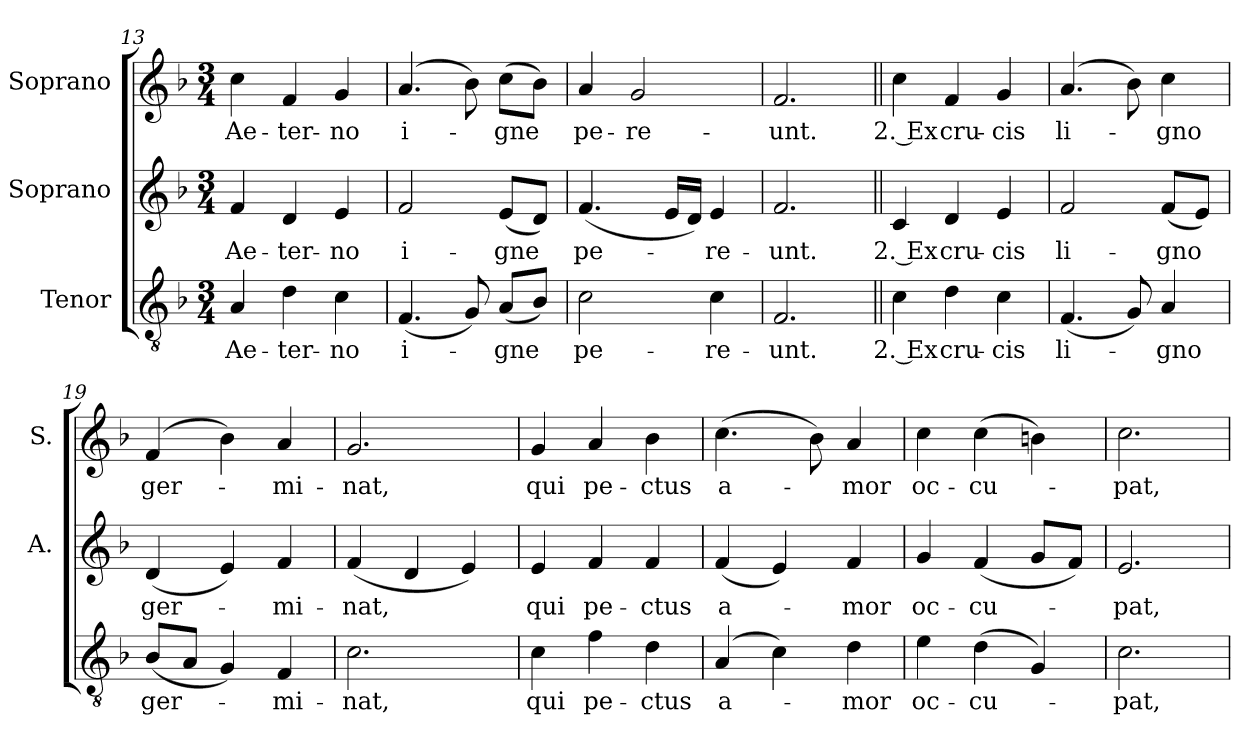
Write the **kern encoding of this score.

**kern	**text	**kern	**text	**kern	**text
*part3	*part3	*part2	*part2	*part1	*part1
*staff3	*staff3	*staff2	*staff2	*staff1	*staff1
*I"Tenor	*	*I"Soprano	*	*I"Soprano	*
*	*	*I'A.	*	*I'S.	*
*clefGv2	*	*clefG2	*	*clefG2	*
*ITrd7c12	*	*	*	*	*
*k[b-]	*	*k[b-]	*	*k[b-]	*
*F:	*	*F:	*	*F:	*
*M3/4	*	*M3/4	*	*M3/4	*
=13	=13	=13	=13	=13	=13
!	!LO:LY:b:color=#000000	!	!	!	!
!	!	!	!LO:LY:b:color=#000000	!	!
!	!	!	!	!	!LO:LY:b:color=#000000
4AAi/	Ae-	4fi/	Ae-	4cci\	Ae-
!	!LO:LY:b:color=#000000	!	!	!	!
!	!	!	!LO:LY:b:color=#000000	!	!
!	!	!	!	!	!LO:LY:b:color=#000000
4Di\	-ter-	4di/	-ter-	4fi/	-ter-
!	!LO:LY:b:color=#000000	!	!	!	!
!	!	!	!LO:LY:b:color=#000000	!	!
!	!	!	!	!	!LO:LY:b:color=#000000
4Ci\	-no	4ei/	-no	4gi/	-no
=14	=14	=14	=14	=14	=14
!	!LO:LY:b:color=#000000	!	!	!	!
!	!	!	!LO:LY:b:color=#000000	!	!
!	!	!	!	!	!LO:LY:b:color=#000000
(4.FFi/	i-	2fi/	i-	(4.ai/	i-
8GGi/)	.	.	.	8b-i\)	.
!	!LO:LY:b:color=#000000	!	!	!	!
!	!	!	!LO:LY:b:color=#000000	!	!
!	!	!	!	!	!LO:LY:b:color=#000000
(8AAi/L	-gne	(8ei/L	-gne	(8cci\L	-gne
8BB-i/J)	.	8di/J)	.	8b-i\J)	.
=15	=15	=15	=15	=15	=15
!	!LO:LY:b:color=#000000	!	!	!	!
!	!	!	!LO:LY:b:color=#000000	!	!
!	!	!	!	!	!LO:LY:b:color=#000000
2Ci\	pe-	(4.fi/	pe-	4ai/	pe-
!	!	!	!	!	!LO:LY:b:color=#000000
.	.	.	.	2gi/	-re-
.	.	16ei/LL	.	.	.
.	.	16di/JJ)	.	.	.
!	!LO:LY:b:color=#000000	!	!	!	!
!	!	!	!LO:LY:b:color=#000000	!	!
4Ci\	-re-	4ei/	-re-	.	.
=16	=16	=16	=16	=16	=16
!	!LO:LY:b:color=#000000	!	!	!	!
!	!	!	!LO:LY:b:color=#000000	!	!
!	!	!	!	!	!LO:LY:b:color=#000000
2.FFi/	-unt.	2.fi/	-unt.	2.fi/	-unt.
!!LO:LB:g=z
=17||	=17||	=17||	=17||	=17||	=17||
!	!LO:LY:b:color=#000000	!	!	!	!
!	!	!	!LO:LY:b:color=#000000	!	!
!	!	!	!	!	!LO:LY:b:color=#000000
4Ci\	2. Ex	4ci/	2. Ex	4cci\	2. Ex
!	!LO:LY:b:color=#000000	!	!	!	!
!	!	!	!LO:LY:b:color=#000000	!	!
!	!	!	!	!	!LO:LY:b:color=#000000
4Di\	cru-	4di/	cru-	4fi/	cru-
!	!LO:LY:b:color=#000000	!	!	!	!
!	!	!	!LO:LY:b:color=#000000	!	!
!	!	!	!	!	!LO:LY:b:color=#000000
4Ci\	-cis	4ei/	-cis	4gi/	-cis
=18	=18	=18	=18	=18	=18
!	!LO:LY:b:color=#000000	!	!	!	!
!	!	!	!LO:LY:b:color=#000000	!	!
!	!	!	!	!	!LO:LY:b:color=#000000
(4.FFi/	li-	2fi/	li-	(4.ai/	li-
8GGi/)	.	.	.	8b-i\)	.
!	!LO:LY:b:color=#000000	!	!	!	!
!	!	!	!LO:LY:b:color=#000000	!	!
!	!	!	!	!	!LO:LY:b:color=#000000
4AAi/	-gno	(8fi/L	-gno	4cci\	-gno
.	.	8ei/J)	.	.	.
=19	=19	=19	=19	=19	=19
!	!LO:LY:b:color=#000000	!	!	!	!
!	!	!	!LO:LY:b:color=#000000	!	!
!	!	!	!	!	!LO:LY:b:color=#000000
(8BB-i/L	ger-	(4di/	ger-	(4fi/	ger-
8AAi/J	.	.	.	.	.
4GGi/)	.	4ei/)	.	4b-i\)	.
!	!LO:LY:b:color=#000000	!	!	!	!
!	!	!	!LO:LY:b:color=#000000	!	!
!	!	!	!	!	!LO:LY:b:color=#000000
4FFi/	-mi-	4fi/	-mi-	4ai/	-mi-
=20	=20	=20	=20	=20	=20
!	!LO:LY:b:color=#000000	!	!	!	!
!	!	!	!LO:LY:b:color=#000000	!	!
!	!	!	!	!	!LO:LY:b:color=#000000
2.Ci\	-nat,	(4fi/	-nat,	2.gi/	-nat,
.	.	4di/	.	.	.
.	.	4ei/)	.	.	.
=21	=21	=21	=21	=21	=21
!	!LO:LY:b:color=#000000	!	!	!	!
!	!	!	!LO:LY:b:color=#000000	!	!
!	!	!	!	!	!LO:LY:b:color=#000000
4Ci\	qui	4ei/	qui	4gi/	qui
!	!LO:LY:b:color=#000000	!	!	!	!
!	!	!	!LO:LY:b:color=#000000	!	!
!	!	!	!	!	!LO:LY:b:color=#000000
4Fi\	pe-	4fi/	pe-	4ai/	pe-
!	!LO:LY:b:color=#000000	!	!	!	!
!	!	!	!LO:LY:b:color=#000000	!	!
!	!	!	!	!	!LO:LY:b:color=#000000
4Di\	-ctus	4fi/	-ctus	4b-i\	-ctus
=22	=22	=22	=22	=22	=22
!	!LO:LY:b:color=#000000	!	!	!	!
!	!	!	!LO:LY:b:color=#000000	!	!
!	!	!	!	!	!LO:LY:b:color=#000000
(4AAi/	a-	(4fi/	a-	(4.cci\	a-
4Ci\)	.	4ei/)	.	.	.
.	.	.	.	8b-i\)	.
!	!LO:LY:b:color=#000000	!	!	!	!
!	!	!	!LO:LY:b:color=#000000	!	!
!	!	!	!	!	!LO:LY:b:color=#000000
4Di\	-mor	4fi/	-mor	4ai/	-mor
=23	=23	=23	=23	=23	=23
!	!LO:LY:b:color=#000000	!	!	!	!
!	!	!	!LO:LY:b:color=#000000	!	!
!	!	!	!	!	!LO:LY:b:color=#000000
4Ei\	oc-	4gi/	oc-	4cci\	oc-
!	!LO:LY:b:color=#000000	!	!	!	!
!	!	!	!LO:LY:b:color=#000000	!	!
!	!	!	!	!	!LO:LY:b:color=#000000
(4Di\	-cu-	(4fi/	-cu-	(4cci\	-cu-
4GGi/)	.	8gi/L	.	4bni\)	.
.	.	8fi/J)	.	.	.
=24	=24	=24	=24	=24	=24
!	!LO:LY:b:color=#000000	!	!	!	!
!	!	!	!LO:LY:b:color=#000000	!	!
!	!	!	!	!	!LO:LY:b:color=#000000
2.Ci\	-pat,	2.ei/	-pat,	2.cci\	-pat,
=	=	=	=	=	=
*-	*-	*-	*-	*-	*-
